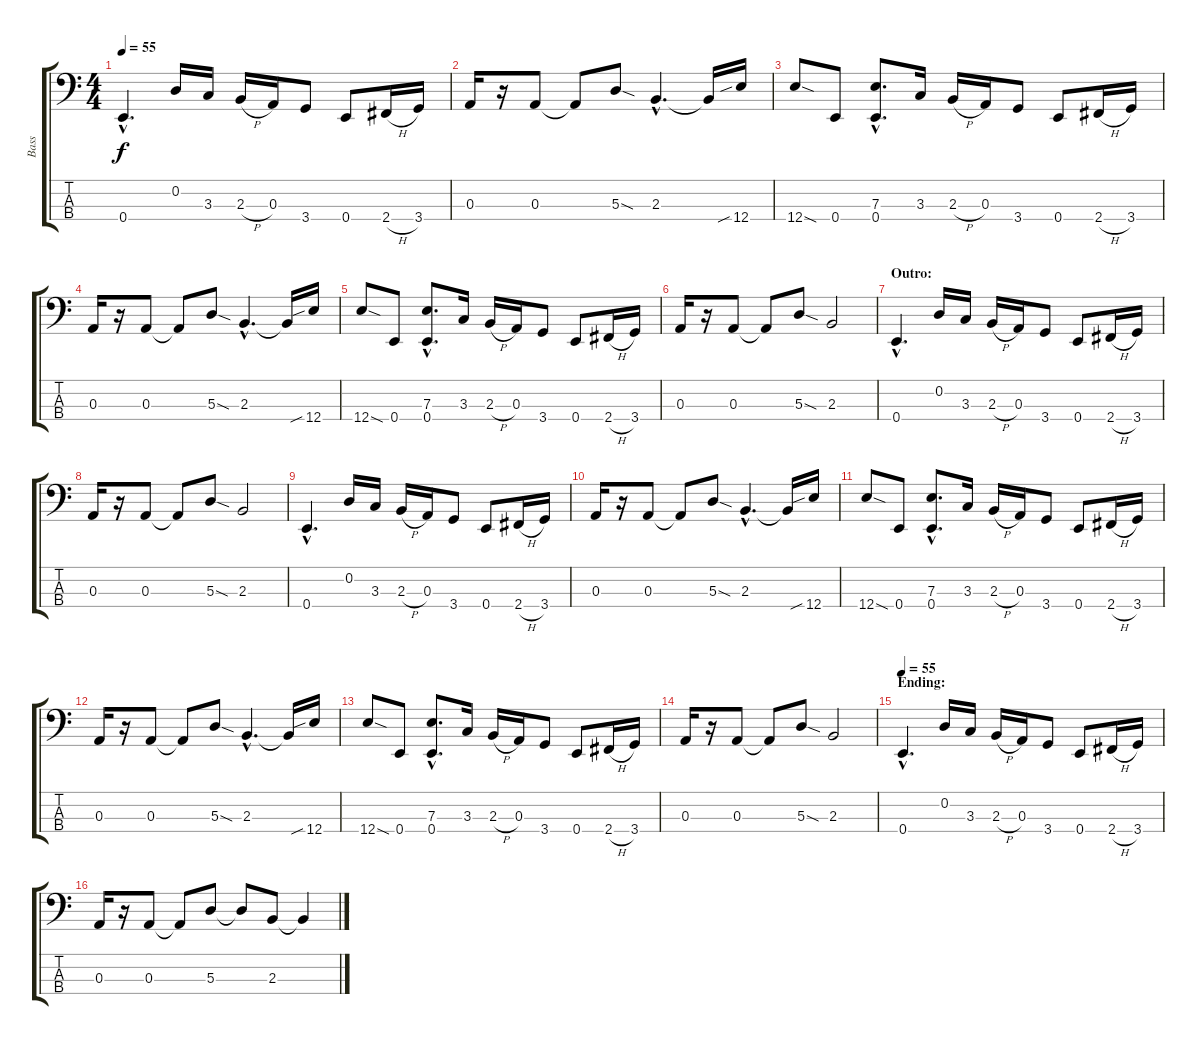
\track ("Bass" "Bass") {instrument slapbass2}
\staff {score tabs}
\tuning (G2 D2 A1 E1) {hide}
\ts (4 4)
\tempo 55
\clef f4
\ks c
0.4{hac}.4{d dy f} 0.2.16 3.3.16 2.3{h}.16 0.3.16 3.4.8 0.4.8 2.4{h}.16 3.4.16 |
0.3.16 r.16 0.3.8 0.3{t}.8 5.3{sod}.8 2.3{hac}.4{d} 2.3{t}.16 12.4{sib}.16 |
12.4{sod}.8 0.4.8 (7.3{hac} 0.4{hac}).8{d} 3.3.16 2.3{h}.16 0.3.16 3.4.8 0.4.8 2.4{h}.16 3.4.16 |
0.3.16 r.16 0.3.8 0.3{t}.8 5.3{sod}.8 2.3{hac}.4{d} 2.3{t}.16 12.4{sib}.16 |
12.4{sod}.8 0.4.8 (7.3{hac} 0.4{hac}).8{d} 3.3.16 2.3{h}.16 0.3.16 3.4.8 0.4.8 2.4{h}.16 3.4.16 |
0.3.16 r.16 0.3.8 0.3{t}.8 5.3{sod}.8 2.3.2 |
\section ("" "Outro:")
0.4{hac}.4{d} 0.2.16 3.3.16 2.3{h}.16 0.3.16 3.4.8 0.4.8 2.4{h}.16 3.4.16 |
0.3.16 r.16 0.3.8 0.3{t}.8 5.3{sod}.8 2.3.2 |
0.4{hac}.4{d} 0.2.16 3.3.16 2.3{h}.16 0.3.16 3.4.8 0.4.8 2.4{h}.16 3.4.16 |
0.3.16 r.16 0.3.8 0.3{t}.8 5.3{sod}.8 2.3{hac}.4{d} 2.3{t}.16 12.4{sib}.16 |
12.4{sod}.8 0.4.8 (7.3{hac} 0.4{hac}).8{d} 3.3.16 2.3{h}.16 0.3.16 3.4.8 0.4.8 2.4{h}.16 3.4.16 |
0.3.16 r.16 0.3.8 0.3{t}.8 5.3{sod}.8 2.3{hac}.4{d} 2.3{t}.16 12.4{sib}.16 |
12.4{sod}.8 0.4.8 (7.3{hac} 0.4{hac}).8{d} 3.3.16 2.3{h}.16 0.3.16 3.4.8 0.4.8 2.4{h}.16 3.4.16 |
0.3.16 r.16 0.3.8 0.3{t}.8 5.3{sod}.8 2.3.2 |
\section ("" "Ending:")
\tempo 55
0.4{hac}.4{d} 0.2.16 3.3.16 2.3{h}.16 0.3.16 3.4.8 0.4.8 2.4{h}.16 3.4.16 |
0.3.16 r.16 0.3.8 0.3{t}.8 5.3.8 5.3{t}.8 2.3.8 2.3{t}.4
